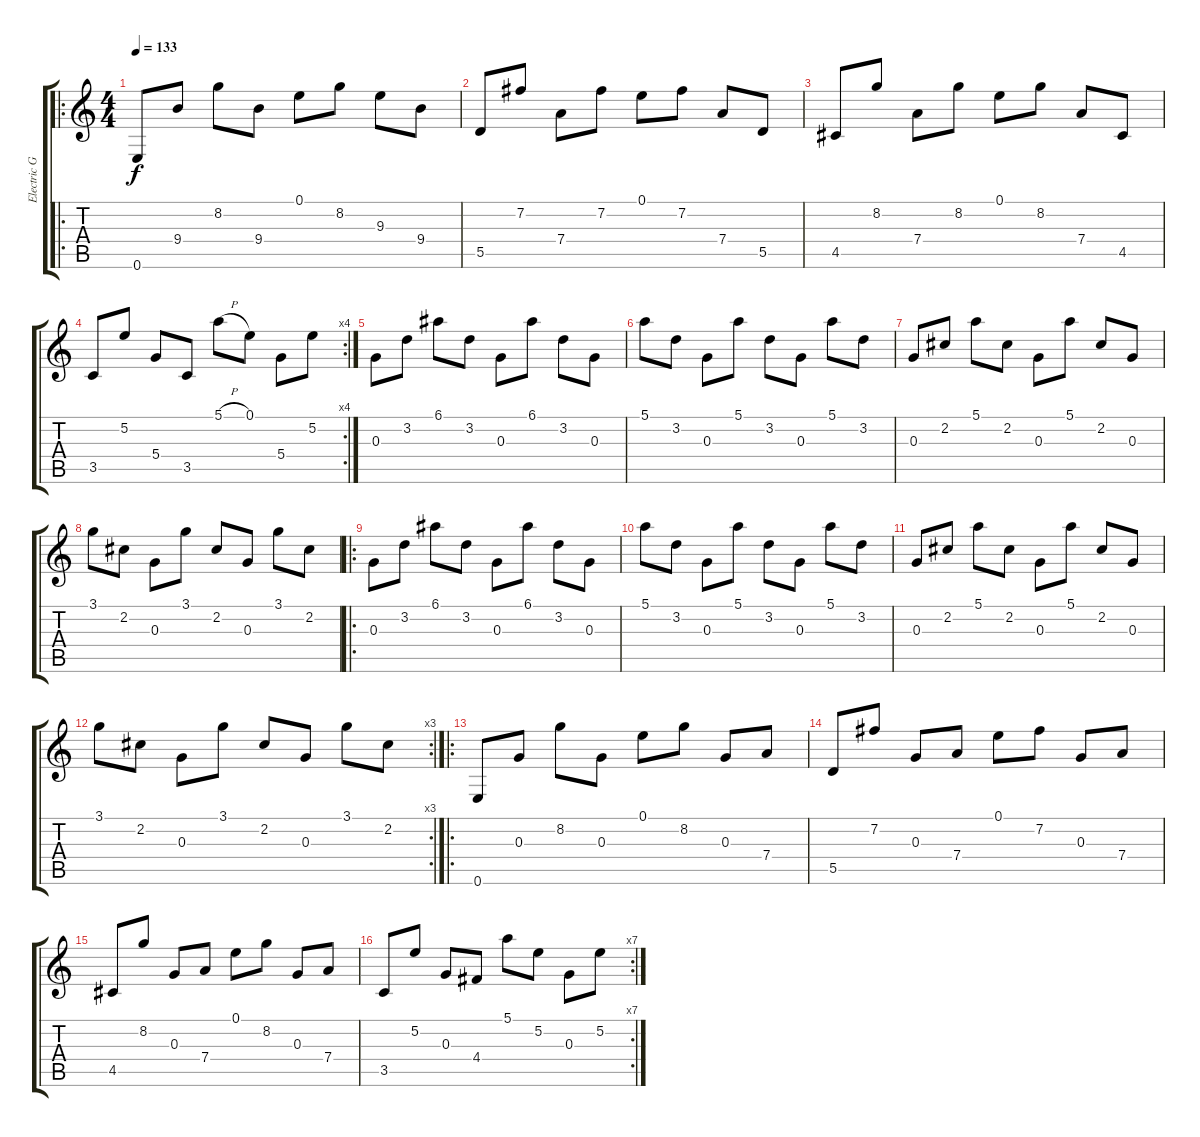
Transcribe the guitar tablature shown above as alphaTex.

\track ("Electric Guitar" "Electric G") {instrument electricguitarclean}
\staff {score tabs}
\tuning (E4 B3 G3 D3 A2 E2) {hide}
\ro
\ts (4 4)
\tempo 133
\clef g2
\ks c
0.6.8{dy f volume 14 balance 8 instrument acousticguitarsteel} 9.4.8 8.2.8 9.4.8 0.1.8 8.2.8 9.3.8 9.4.8 |
5.5.8 7.2.8 7.4.8 7.2.8 0.1.8 7.2.8 7.4.8 5.5.8 |
4.5.8 8.2.8 7.4.8 8.2.8 0.1.8 8.2.8 7.4.8 4.5.8 |
\rc 4
3.5.8 5.2.8 5.4.8 3.5.8 5.1{h}.8 0.1.8 5.4.8 5.2.8 |
0.3.8{volume 13 instrument electricguitarclean} 3.2.8 6.1.8 3.2.8 0.3.8 6.1.8 3.2.8 0.3.8 |
5.1.8 3.2.8 0.3.8 5.1.8 3.2.8 0.3.8 5.1.8 3.2.8 |
0.3.8 2.2.8 5.1.8 2.2.8 0.3.8 5.1.8 2.2.8 0.3.8 |
3.1.8 2.2.8 0.3.8 3.1.8 2.2.8 0.3.8 3.1.8 2.2.8 |
\ro
0.3.8 3.2.8 6.1.8 3.2.8 0.3.8 6.1.8 3.2.8 0.3.8 |
5.1.8 3.2.8 0.3.8 5.1.8 3.2.8 0.3.8 5.1.8 3.2.8 |
0.3.8 2.2.8 5.1.8 2.2.8 0.3.8 5.1.8 2.2.8 0.3.8 |
\rc 3
3.1.8 2.2.8 0.3.8 3.1.8 2.2.8 0.3.8 3.1.8 2.2.8 |
\ro
0.6.8{volume 14 instrument acousticguitarsteel} 0.3.8 8.2.8 0.3.8 0.1.8 8.2.8 0.3.8 7.4.8 |
5.5.8 7.2.8 0.3.8 7.4.8 0.1.8 7.2.8 0.3.8 7.4.8 |
4.5.8 8.2.8 0.3.8 7.4.8 0.1.8 8.2.8 0.3.8 7.4.8 |
\rc 7
3.5.8 5.2.8 0.3.8 4.4.8 5.1.8 5.2.8 0.3.8 5.2.8
